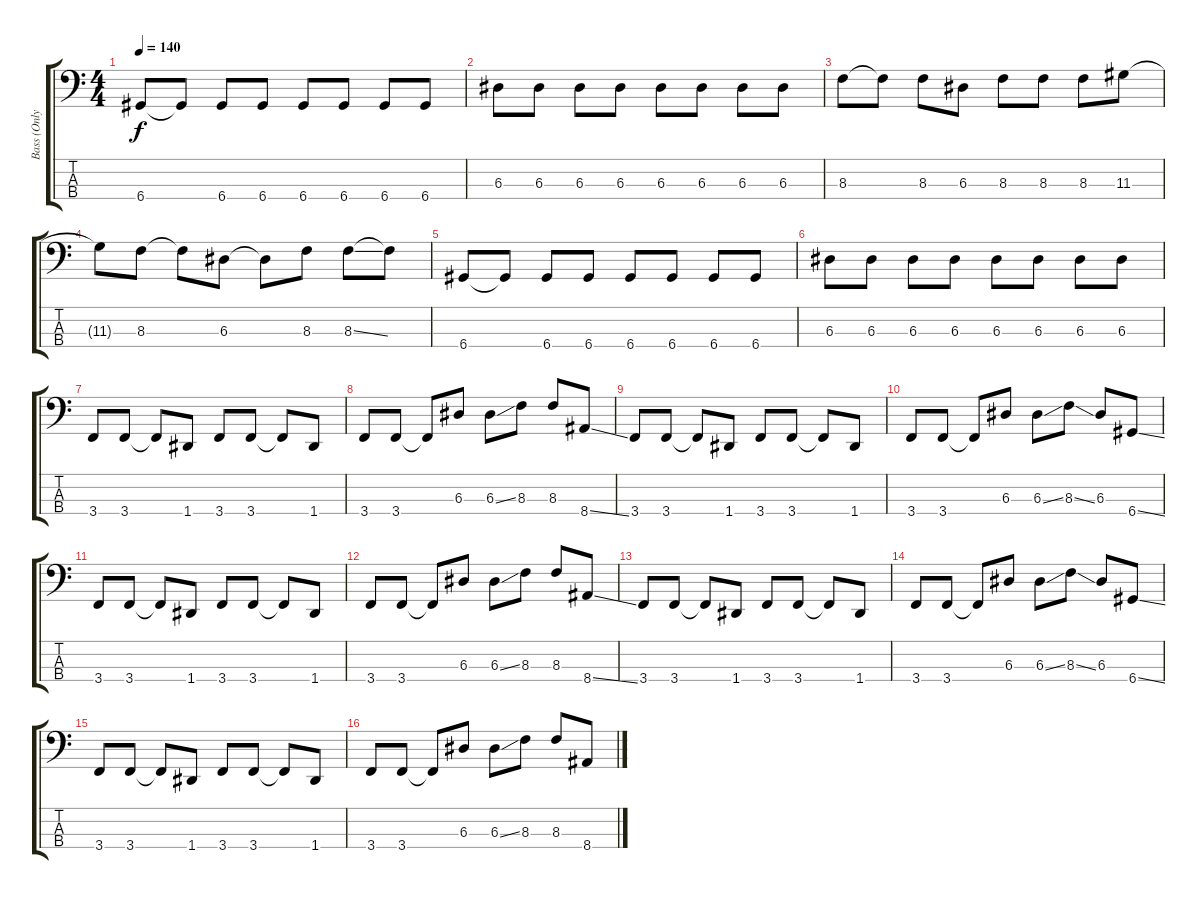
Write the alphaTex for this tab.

\track ("Bass (Only for sound)" "Bass (Only") {instrument slapbass1}
\staff {score tabs}
\tuning (G2 D2 A1 D1) {hide}
\ts (4 4)
\tempo 140
\clef f4
\ks c
6.4.8{dy f} 6.4{t}.8 6.4.8 6.4.8 6.4.8 6.4.8 6.4.8 6.4.8 |
6.3.8 6.3.8 6.3.8 6.3.8 6.3.8 6.3.8 6.3.8 6.3.8 |
8.3.8 8.3{t}.8 8.3.8 6.3.8 8.3.8 8.3.8 8.3.8 11.3.8 |
11.3{t}.8 8.3.8 8.3{t}.8 6.3.8 6.3{t}.8 8.3.8 8.3{ss}.8 8.3{t}.8 |
6.4.8 6.4{t}.8 6.4.8 6.4.8 6.4.8 6.4.8 6.4.8 6.4.8 |
6.3.8 6.3.8 6.3.8 6.3.8 6.3.8 6.3.8 6.3.8 6.3.8 |
3.4.8 3.4.8 3.4{t}.8 1.4.8 3.4.8 3.4.8 3.4{t}.8 1.4.8 |
3.4.8 3.4.8 3.4{t}.8 6.3.8 6.3{ss}.8 8.3.8 8.3.8 8.4{ss}.8 |
3.4.8 3.4.8 3.4{t}.8 1.4.8 3.4.8 3.4.8 3.4{t}.8 1.4.8 |
3.4.8 3.4.8 3.4{t}.8 6.3.8 6.3{ss}.8 8.3{ss}.8 6.3.8 6.4{ss}.8 |
3.4.8 3.4.8 3.4{t}.8 1.4.8 3.4.8 3.4.8 3.4{t}.8 1.4.8 |
3.4.8 3.4.8 3.4{t}.8 6.3.8 6.3{ss}.8 8.3.8 8.3.8 8.4{ss}.8 |
3.4.8 3.4.8 3.4{t}.8 1.4.8 3.4.8 3.4.8 3.4{t}.8 1.4.8 |
3.4.8 3.4.8 3.4{t}.8 6.3.8 6.3{ss}.8 8.3{ss}.8 6.3.8 6.4{ss}.8 |
3.4.8 3.4.8 3.4{t}.8 1.4.8 3.4.8 3.4.8 3.4{t}.8 1.4.8 |
3.4.8 3.4.8 3.4{t}.8 6.3.8 6.3{ss}.8 8.3.8 8.3.8 8.4{ss}.8
